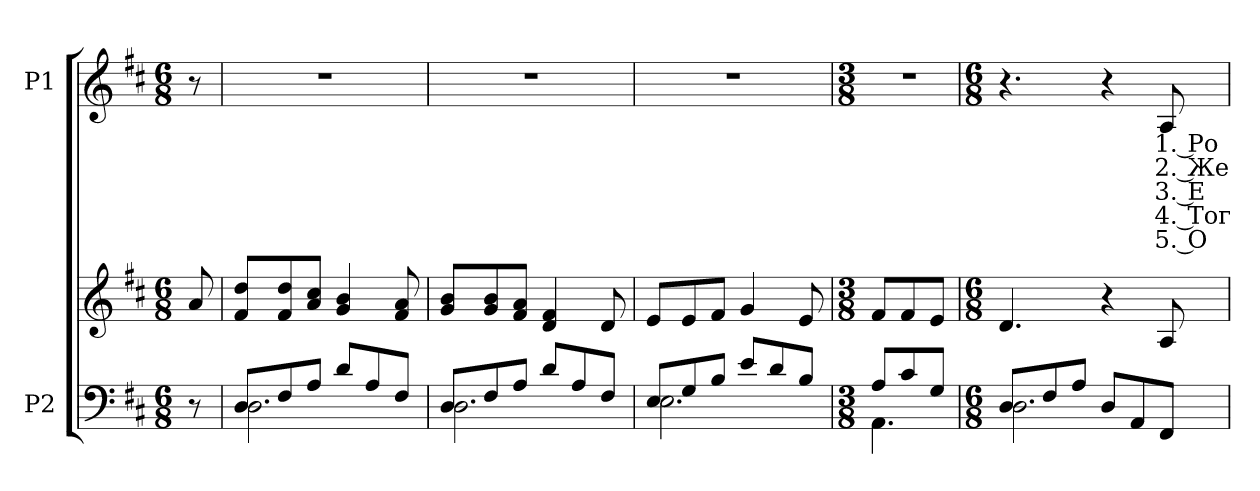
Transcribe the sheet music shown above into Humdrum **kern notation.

**kern	**kern	**kern	**text	**text	**text	**text	**text
*part2	*part2	*part1	*part1	*part1	*part1	*part1	*part1
*staff3	*staff2	*staff1	*staff1	*staff1	*staff1	*staff1	*staff1
*I"P2	*	*I"P1	*	*	*	*	*
!!LO:PB:g=z
*clefF4	*clefG2	*clefG2	*	*	*	*	*
*k[f#c#]	*k[f#c#]	*k[f#c#]	*	*	*	*	*
*D:	*D:	*D:	*	*	*	*	*
*M6/8	*M6/8	*M6/8	*	*	*	*	*
=1	=1	=1	=1	=1	=1	=1	=1
8r	8ai/	8r	.	.	.	.	.
=2	=2	=2	=2	=2	=2	=2	=2
*^	*	*	*	*	*	*	*
!	!	!	!LO:N:vis=1	!	!	!	!	!
8Di/L	2.Di\	8f#i/ 8ddiL	2.r	.	.	.	.	.
8F#i/	.	8f#i/ 8ddi	.	.	.	.	.	.
8Ai/J	.	8ai/ 8cc#iJ	.	.	.	.	.	.
8di/L	.	4gi/ 4bi	.	.	.	.	.	.
8Ai/	.	.	.	.	.	.	.	.
8F#i/J	.	8f#i/ 8ai	.	.	.	.	.	.
=3	=3	=3	=3	=3	=3	=3	=3	=3
!	!	!	!LO:N:vis=1	!	!	!	!	!
8Di/L	2.Di\	8gi/ 8biL	2.r	.	.	.	.	.
8F#i/	.	8gi/ 8bi	.	.	.	.	.	.
8Ai/J	.	8f#i/ 8aiJ	.	.	.	.	.	.
8di/L	.	4di/ 4f#i	.	.	.	.	.	.
8Ai/	.	.	.	.	.	.	.	.
8F#i/J	.	8di/	.	.	.	.	.	.
=4	=4	=4	=4	=4	=4	=4	=4	=4
!	!	!	!LO:N:vis=1	!	!	!	!	!
8Ei/L	2.Ei\	8ei/L	2.r	.	.	.	.	.
8Gi/	.	8ei/	.	.	.	.	.	.
8Bi/J	.	8f#i/J	.	.	.	.	.	.
8ei/L	.	4gi/	.	.	.	.	.	.
8di/	.	.	.	.	.	.	.	.
8Bi/J	.	8ei/	.	.	.	.	.	.
=5	=5	=5	=5	=5	=5	=5	=5	=5
*M3/8	*	*M3/8	*M3/8	*	*	*	*	*
!	!	!	!LO:N:vis=1	!	!	!	!	!
8Ai/L	4.AAi\	8f#i/L	4.r	.	.	.	.	.
8c#i/	.	8f#i/	.	.	.	.	.	.
8Gi/J	.	8ei/J	.	.	.	.	.	.
!!LO:LB:g=z
=6	=6	=6	=6	=6	=6	=6	=6	=6
*M6/8	*	*M6/8	*M6/8	*	*	*	*	*
8Di/L	2.Di\	4.di/	4.r	.	.	.	.	.
8F#i/	.	.	.	.	.	.	.	.
8Ai/J	.	.	.	.	.	.	.	.
8Di/L	.	4r	4r	.	.	.	.	.
8AAi/	.	.	.	.	.	.	.	.
!	!	!	!	!LO:LY:b:color=#000000	!LO:LY:b:color=#000000	!LO:LY:b:color=#000000	!LO:LY:b:color=#000000	!LO:LY:b:color=#000000
8FF#i/J	.	8Ai/	8Ai/	1. Ро-	2. Же-	3. Е-	4. Тог-	5. О
*v	*v	*	*	*	*	*	*	*
=	=	=	=	=	=	=	=
*-	*-	*-	*-	*-	*-	*-	*-
